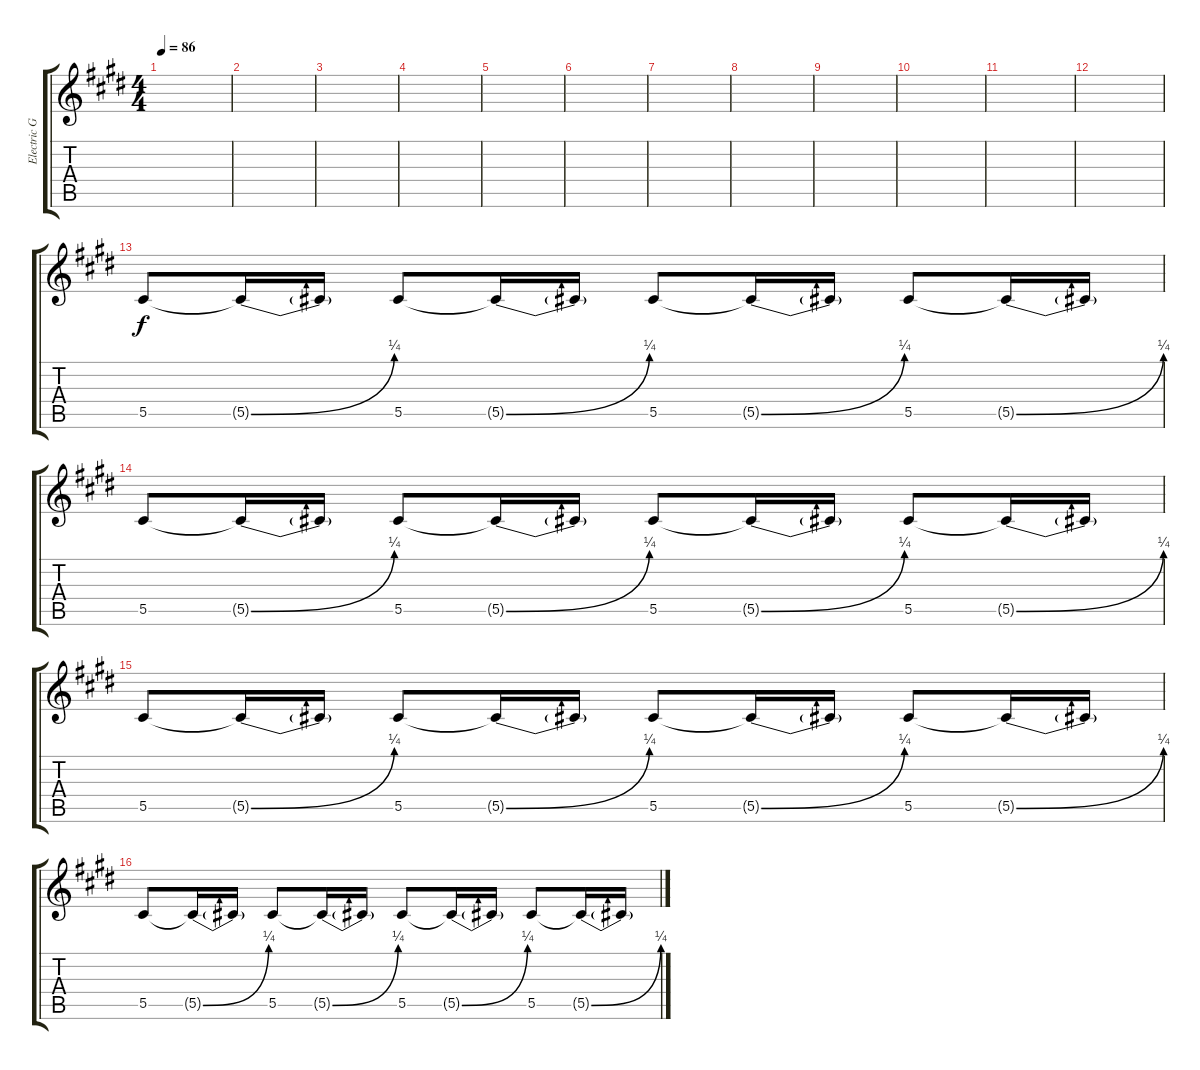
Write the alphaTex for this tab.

\track ("Electric Guitar" "Electric G") {instrument distortionguitar}
\staff {score tabs}
\tuning (Eb4 Bb3 Gb3 Db3 Ab2 Db2) {hide}
\ts (4 4)
\tempo 86
\clef g2
\ks e
|
|
|
|
|
|
|
|
|
|
|
|
5.5.8 5.5{be (bend 0 0 60 1) t}.16 5.5{t}.16 5.5.8 5.5{be (bend 0 0 60 1) t}.16 5.5{t}.16 5.5.8 5.5{be (bend 0 0 60 1) t}.16 5.5{t}.16 5.5.8 5.5{be (bend 0 0 60 1) t}.16 5.5{t}.16 |
5.5.8 5.5{be (bend 0 0 60 1) t}.16 5.5{t}.16 5.5.8 5.5{be (bend 0 0 60 1) t}.16 5.5{t}.16 5.5.8 5.5{be (bend 0 0 60 1) t}.16 5.5{t}.16 5.5.8 5.5{be (bend 0 0 60 1) t}.16 5.5{t}.16 |
5.5.8 5.5{be (bend 0 0 60 1) t}.16 5.5{t}.16 5.5.8 5.5{be (bend 0 0 60 1) t}.16 5.5{t}.16 5.5.8 5.5{be (bend 0 0 60 1) t}.16 5.5{t}.16 5.5.8 5.5{be (bend 0 0 60 1) t}.16 5.5{t}.16 |
5.5.8 5.5{be (bend 0 0 60 1) t}.16 5.5{t}.16 5.5.8 5.5{be (bend 0 0 60 1) t}.16 5.5{t}.16 5.5.8 5.5{be (bend 0 0 60 1) t}.16 5.5{t}.16 5.5.8 5.5{be (bend 0 0 60 1) t}.16 5.5{t}.16
